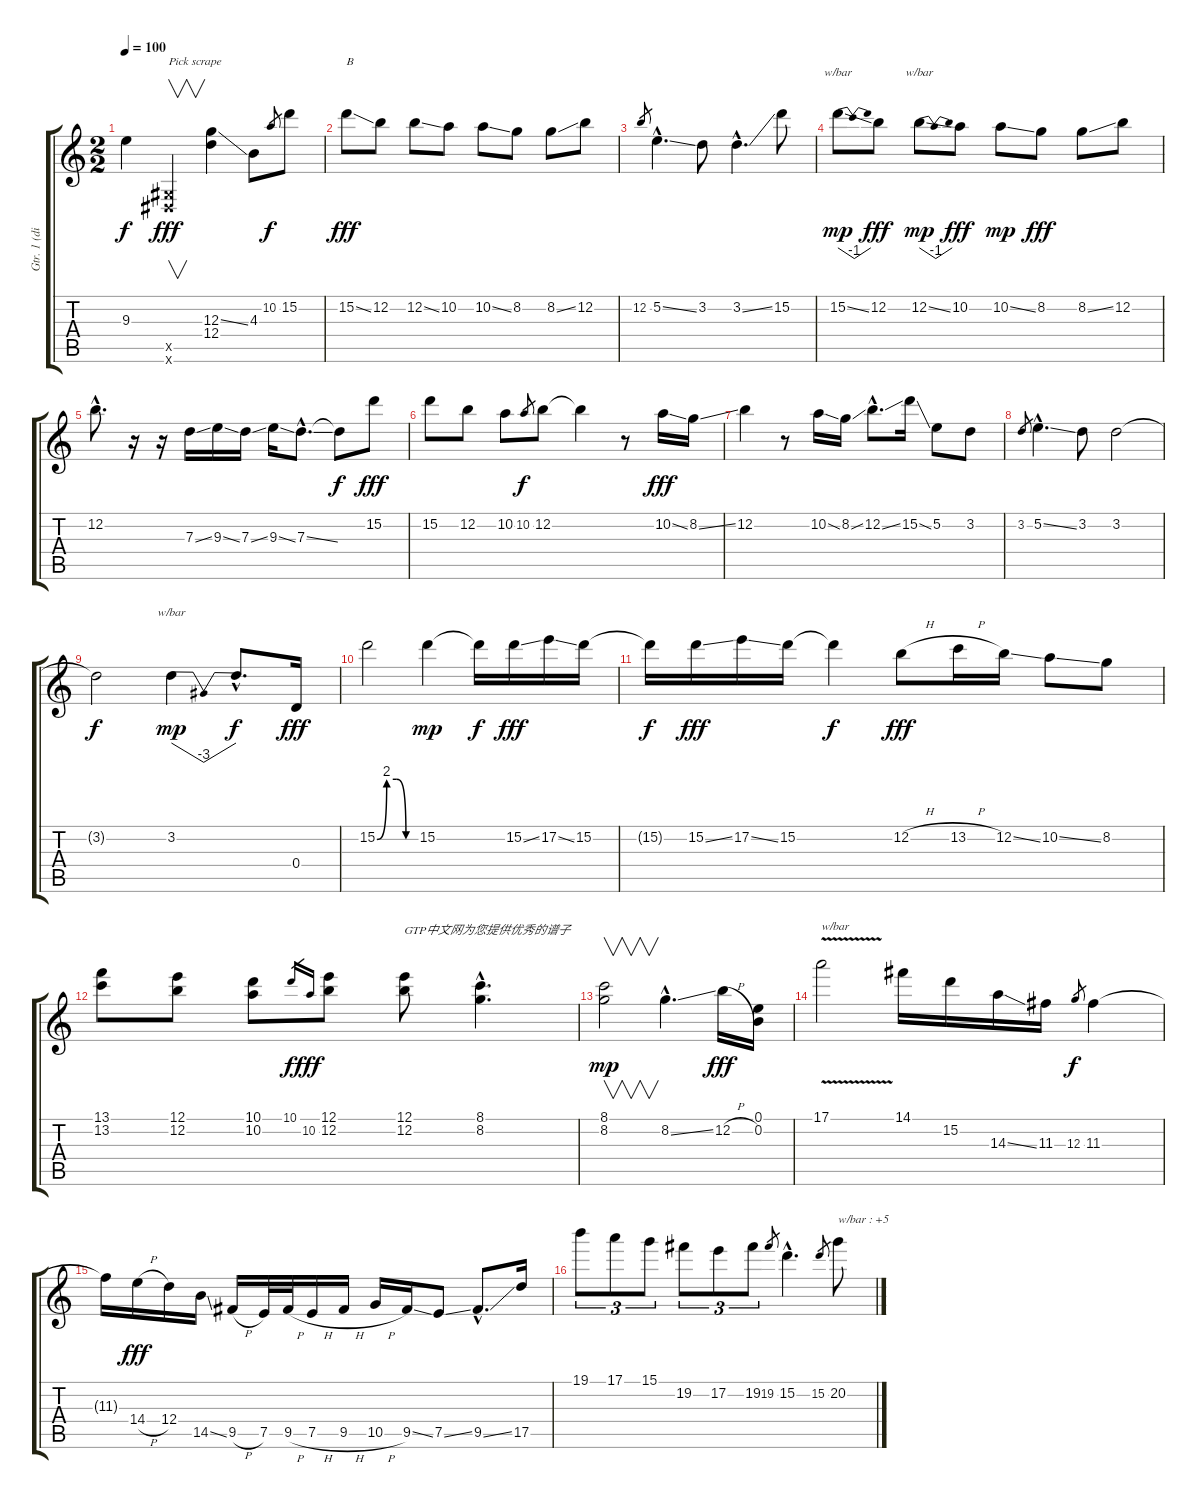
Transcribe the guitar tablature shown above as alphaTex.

\track ("Gtr. 1 (disto.)" "Gtr. 1 (di") {instrument distortionguitar}
\staff {score tabs}
\tuning (E4 B3 G3 D3 A2 E2) {hide}
\ts (2 2)
\tempo 100
\clef g2
\ks c
9.3{t}.4{dy f} (-1.5{x} -1.6{x}).4{v txt "Pick scrape" dy fff} (12.3{ss} 12.4).4 4.3.8 10.2.8{gr dy f} 15.2.8 |
15.2{ss}.8{txt "B" dy fff} 12.2.8 12.2{ss}.8 10.2.8 10.2{ss}.8 8.2.8 8.2{ss}.8 12.2.8 |
12.2.8{gr} 5.2{ss hac}.4{d} 3.2.8 3.2{ss hac}.4{d} 15.2.8 |
15.2{ss}.8{tbe (dip default 0 0 30 -4 60 0) dy mp} 12.2.8{dy fff} 12.2{ss}.8{tbe (dip default 0 0 30 -4 60 0) dy mp} 10.2.8{dy fff} 10.2{ss}.8{dy mp} 8.2.8{dy fff} 8.2{ss}.8 12.2.8 |
12.2{hac}.8{d} r.16 r.16 7.3{ss}.16 9.3{ss}.16 7.3{ss}.16 9.3{ss}.16 7.3{ss hac}.8{d} 7.3{t}.8{dy f} 15.2.8{dy fff} |
15.2.8 12.2.8 10.2.8 10.2.8{gr dy f} 12.2.8 12.2{t}.4 r.8 10.2{ss}.16{dy fff} 8.2{ss}.16 |
12.2.4 r.8 10.2{ss}.16 8.2{ss}.16 12.2{ss hac}.8{d} 15.2{ss}.16 5.2.8 3.2.8 |
3.2.8{gr} 5.2{ss hac}.4{d} 3.2.8 3.2.2 |
3.2{t}.2{dy f} 3.2.4{tbe (dip default 0 0 30 -12 60 0) dy mp} 3.2{hac t}.8{d dy f} 0.4.16{dy fff} |
15.2{be (custom 0 0 15 8 30 8 45 0 60 0)}.2 15.2.4{dy mp} 15.2{t}.16{dy f} 15.2{ss}.16{dy fff} 17.2{ss}.16 15.2.16 |
15.2{t}.16{dy f} 15.2{ss}.16{dy fff} 17.2{ss}.16 15.2.16 15.2{t}.4{dy f} 12.2{h}.8{dy fff} 13.2{h}.16 12.2{ss}.16 10.2{ss}.8 8.2.8 |
(13.1 13.2).8 (12.1 12.2).8 (10.1 10.2).8 10.1.16{gr dy f} 10.2.16{gr dy fff} (12.1 12.2).8 (12.1 12.2).8{txt "GTP中文网为您提供优秀的谱子"} (8.1{hac} 8.2{hac}).4{d} |
(8.1 8.2).2{v dy mp} 8.2{ss hac}.4{d} 12.2{h}.16{dy fff} (0.1 0.2).16 |
17.1{v}.2{txt "w/bar"} 14.1.16 15.2.16 14.3{ss}.16 11.3.16 12.3.8{gr dy f} 11.3.4 |
11.3{t}.16 14.4{h}.16{dy fff} 12.4.16 14.5{ss}.16 9.5{h}.16 7.5.32 9.5{h}.32 7.5{h}.16 9.5{h}.16 10.5{h}.16 9.5{ss}.16 7.5{ss}.8 9.5{ss hac}.8{d} 17.5.16 |
19.1.8{tu (3 2)} 17.1.8{tu (3 2)} 15.1.8{tu (3 2)} 19.2.8{tu (3 2)} 17.2.8{tu (3 2)} 19.2.8{tu (3 2)} 19.2.8{gr} 15.2{hac}.4{d} 15.2.8{gr} 20.2.8{txt "w/bar : +5"}
